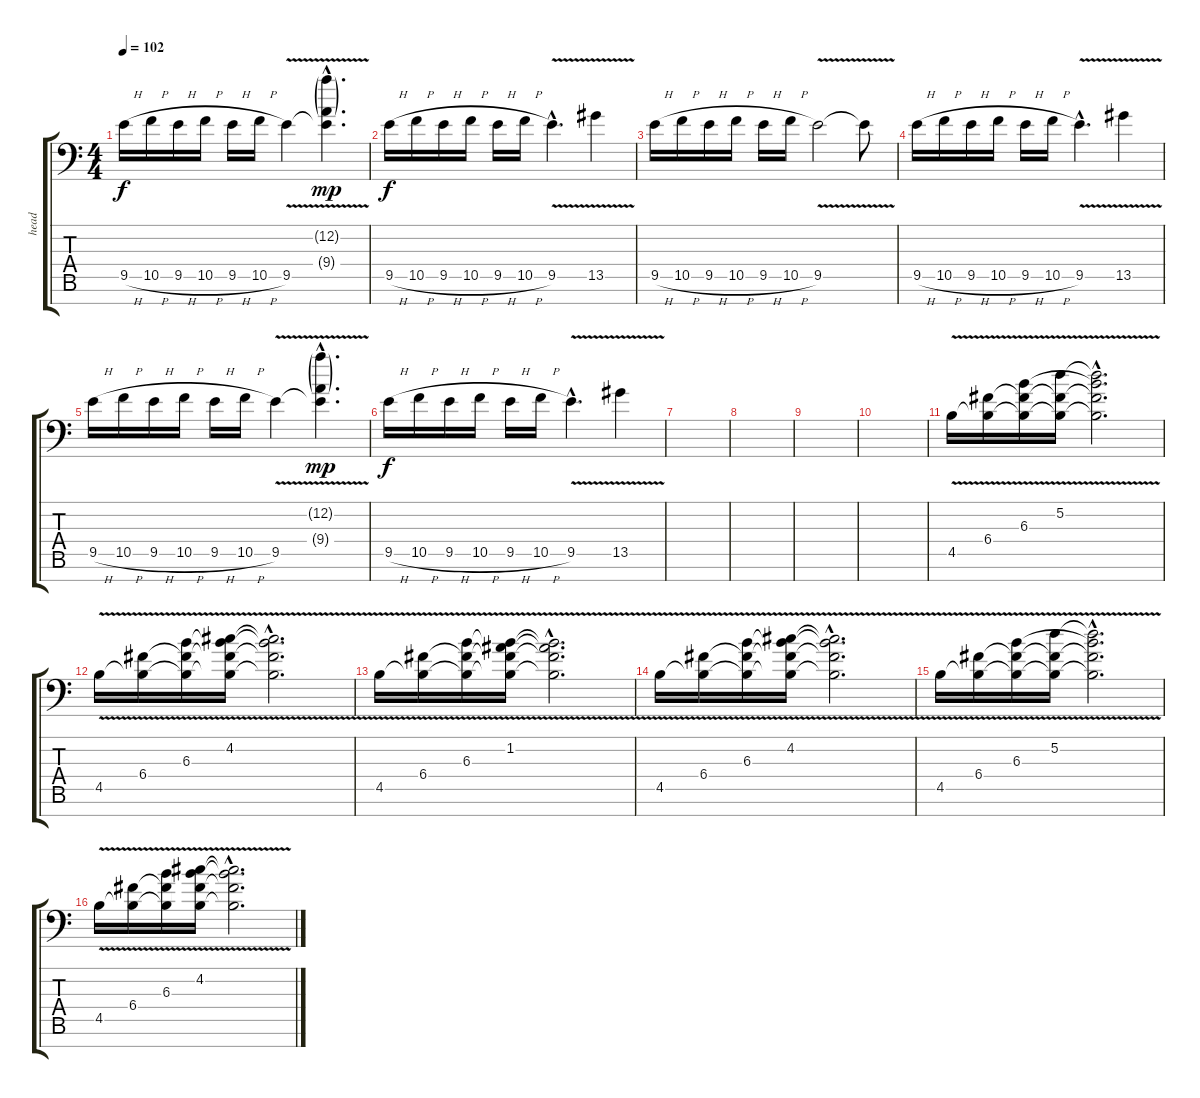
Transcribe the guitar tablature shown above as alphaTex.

\track ("head" "head") {instrument distortionguitar}
\staff {score tabs}
\tuning (D4 A3 F3 C3 G2 D2 A1) {hide}
\ts (4 4)
\tempo 102
\clef f4
\ks c
9.5{h}.16{dy f} 10.5{h}.16 9.5{h}.16 10.5{h}.16 9.5{h}.16 10.5{h}.16 9.5{v}.4 (12.2{v g hac} 9.4{v g hac} 9.5{hac t}).4{d dy mp} |
9.5{h}.16{dy f} 10.5{h}.16 9.5{h}.16 10.5{h}.16 9.5{h}.16 10.5{h}.16 9.5{v hac}.4{d} 13.5{v}.4 |
9.5{h}.16 10.5{h}.16 9.5{h}.16 10.5{h}.16 9.5{h}.16 10.5{h}.16 9.5{v}.2 9.5{t}.8 |
9.5{h}.16 10.5{h}.16 9.5{h}.16 10.5{h}.16 9.5{h}.16 10.5{h}.16 9.5{v hac}.4{d} 13.5{v}.4 |
9.5{h}.16 10.5{h}.16 9.5{h}.16 10.5{h}.16 9.5{h}.16 10.5{h}.16 9.5{v}.4 (12.2{v g hac} 9.4{v g hac} 9.5{hac t}).4{d dy mp} |
9.5{h}.16{dy f} 10.5{h}.16 9.5{h}.16 10.5{h}.16 9.5{h}.16 10.5{h}.16 9.5{v hac}.4{d} 13.5{v}.4 |
|
|
|
|
4.5{v}.16{volume 9 instrument electricguitarclean} (6.4{v} 4.5{t}).16 (6.3{v} 6.4{t} 4.5{t}).16 (5.2{v} 6.4{t} 4.5{t}).16 (5.2{hac t} 6.3{hac t} 6.4{hac t} 4.5{hac t}).2{d} |
4.5{v}.16 (6.4{v} 4.5{t}).16 (6.3{v} 6.4{t} 4.5{t}).16 (4.2{v} 6.3{t} 6.4{t} 4.5{t}).16 (4.2{hac t} 6.3{hac t} 6.4{hac t} 4.5{hac t}).2{d} |
4.5{v}.16 (6.4{v} 4.5{t}).16 (6.3{v} 6.4{t} 4.5{t}).16 (1.2{v} 6.3{t} 6.4{t} 4.5{t}).16 (1.2{hac t} 6.3{hac t} 6.4{hac t} 4.5{hac t}).2{d} |
4.5{v}.16 (6.4{v} 4.5{t}).16 (6.3{v} 6.4{t} 4.5{t}).16 (4.2{v} 6.3{t} 6.4{t} 4.5{t}).16 (4.2{hac t} 6.3{hac t} 6.4{hac t} 4.5{hac t}).2{d} |
4.5{v}.16{instrument electricguitarclean} (6.4{v} 4.5{t}).16 (6.3{v} 6.4{t} 4.5{t}).16 (5.2{v} 6.4{t} 4.5{t}).16 (5.2{hac t} 6.3{hac t} 6.4{hac t} 4.5{hac t}).2{d} |
4.5{v}.16 (6.4{v} 4.5{t}).16 (6.3{v} 6.4{t} 4.5{t}).16 (4.2{v} 6.3{t} 6.4{t} 4.5{t}).16 (4.2{hac t} 6.3{hac t} 6.4{hac t} 4.5{hac t}).2{d}
